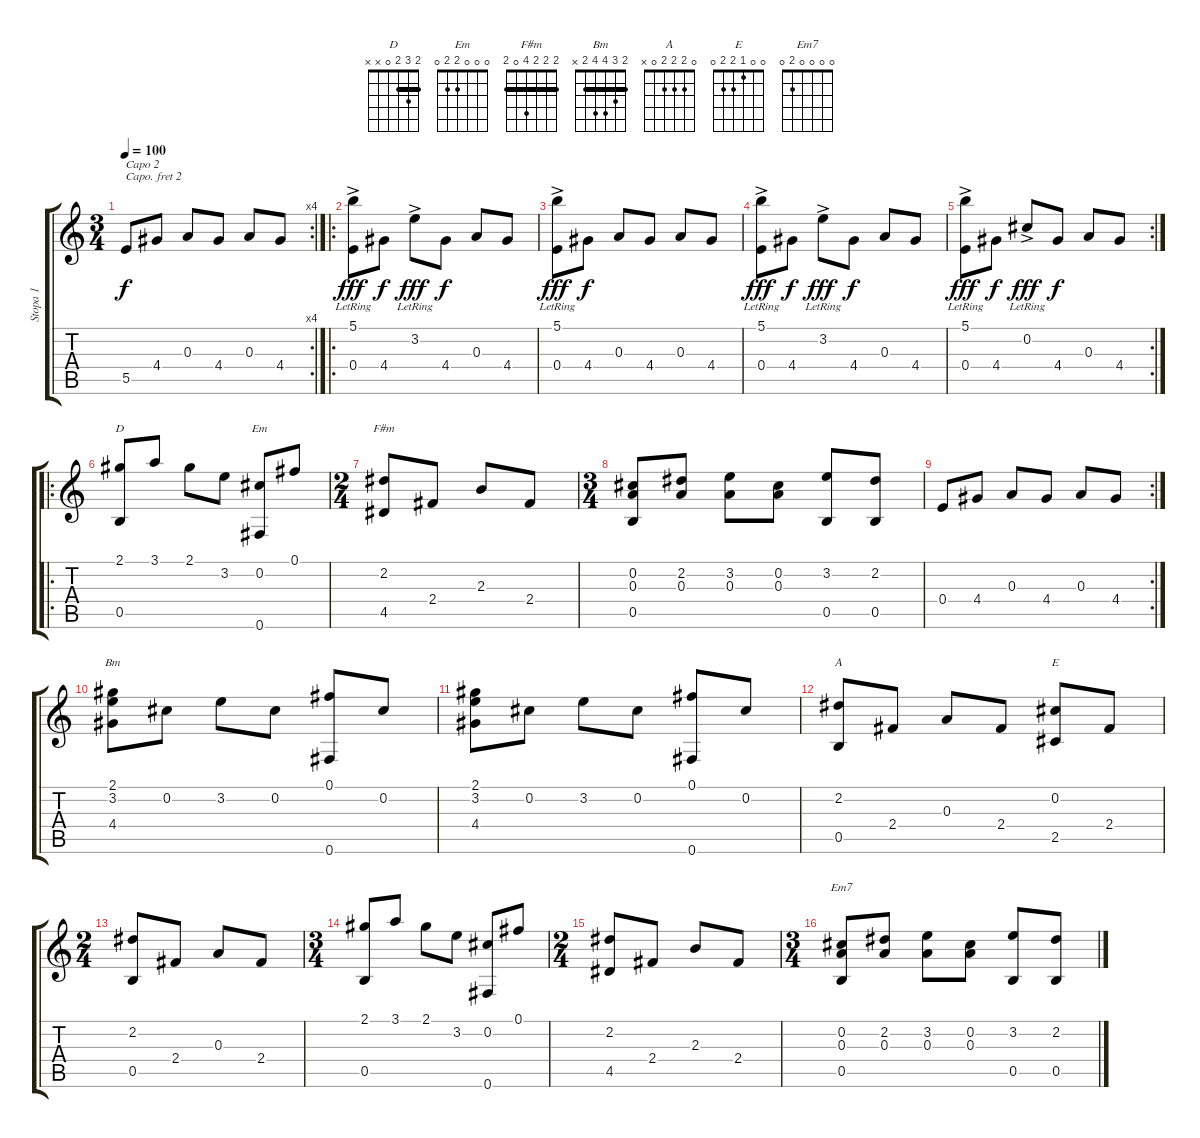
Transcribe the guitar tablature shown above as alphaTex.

\track ("Stopa 1" "Stopa 1") {instrument electricguitarjazz}
\staff {score tabs}
\capo 2
\tuning (E4 B3 G3 D3 A2 E2) {hide}
\chord ("D" 2 3 2 0 x x) {barre 2}
\chord ("Em" 0 0 0 2 2 0)
\chord ("F#m" 2 2 2 4 0 2) {barre 2}
\chord ("Bm" 2 3 4 4 2 x) {barre 2}
\chord ("A" 0 2 2 2 0 x)
\chord ("E" 0 0 1 2 2 0)
\chord ("Em7" 0 0 0 0 2 0)
\rc 4
\ts (3 4)
\tempo 100
\clef g2
\ks c
5.5.8{txt "Capo 2" dy f instrument electricguitarjazz} 4.4.8 0.3.8 4.4.8 0.3.8 4.4.8 |
\ro
(5.1{ac lr} 0.4).8{dy fff} 4.4.8{dy f} 3.2{ac lr}.8{dy fff} 4.4.8{dy f} 0.3.8 4.4.8 |
(5.1{ac lr} 0.4).8{dy fff} 4.4.8{dy f} 0.3.8 4.4.8 0.3.8 4.4.8 |
(5.1{ac lr} 0.4).8{dy fff} 4.4.8{dy f} 3.2{ac lr}.8{dy fff} 4.4.8{dy f} 0.3.8 4.4.8 |
\rc 2
(5.1{ac lr} 0.4).8{dy fff} 4.4.8{dy f} 0.2{ac lr}.8{dy fff} 4.4.8{dy f} 0.3.8 4.4.8 |
\ro
(2.1 0.5).8{ch "D"} 3.1.8 2.1.8 3.2.8 (0.2 0.6).8{ch "Em"} 0.1.8 |
\ts (2 4)
(2.2 4.5).8{ch "F#m"} 2.4.8 2.3.8 2.4.8 |
\ts (3 4)
(0.2 0.3 0.5).8 (2.2 0.3).8 (3.2 0.3).8 (0.2 0.3).8 (3.2 0.5).8 (2.2 0.5).8 |
\rc 2
0.4.8 4.4.8 0.3.8 4.4.8 0.3.8 4.4.8 |
(2.1 3.2 4.4).8{ch "Bm"} 0.2.8 3.2.8 0.2.8 (0.1 0.6).8 0.2.8 |
(2.1 3.2 4.4).8 0.2.8 3.2.8 0.2.8 (0.1 0.6).8 0.2.8 |
(2.2 0.5).8{ch "A"} 2.4.8 0.3.8 2.4.8 (0.2 2.5).8{ch "E"} 2.4.8 |
\ts (2 4)
(2.2 0.5).8 2.4.8 0.3.8 2.4.8 |
\ts (3 4)
(2.1 0.5).8 3.1.8 2.1.8 3.2.8 (0.2 0.6).8 0.1.8 |
\ts (2 4)
(2.2 4.5).8 2.4.8 2.3.8 2.4.8 |
\ts (3 4)
(0.2 0.3 0.5).8{ch "Em7"} (2.2 0.3).8 (3.2 0.3).8 (0.2 0.3).8 (3.2 0.5).8 (2.2 0.5).8
